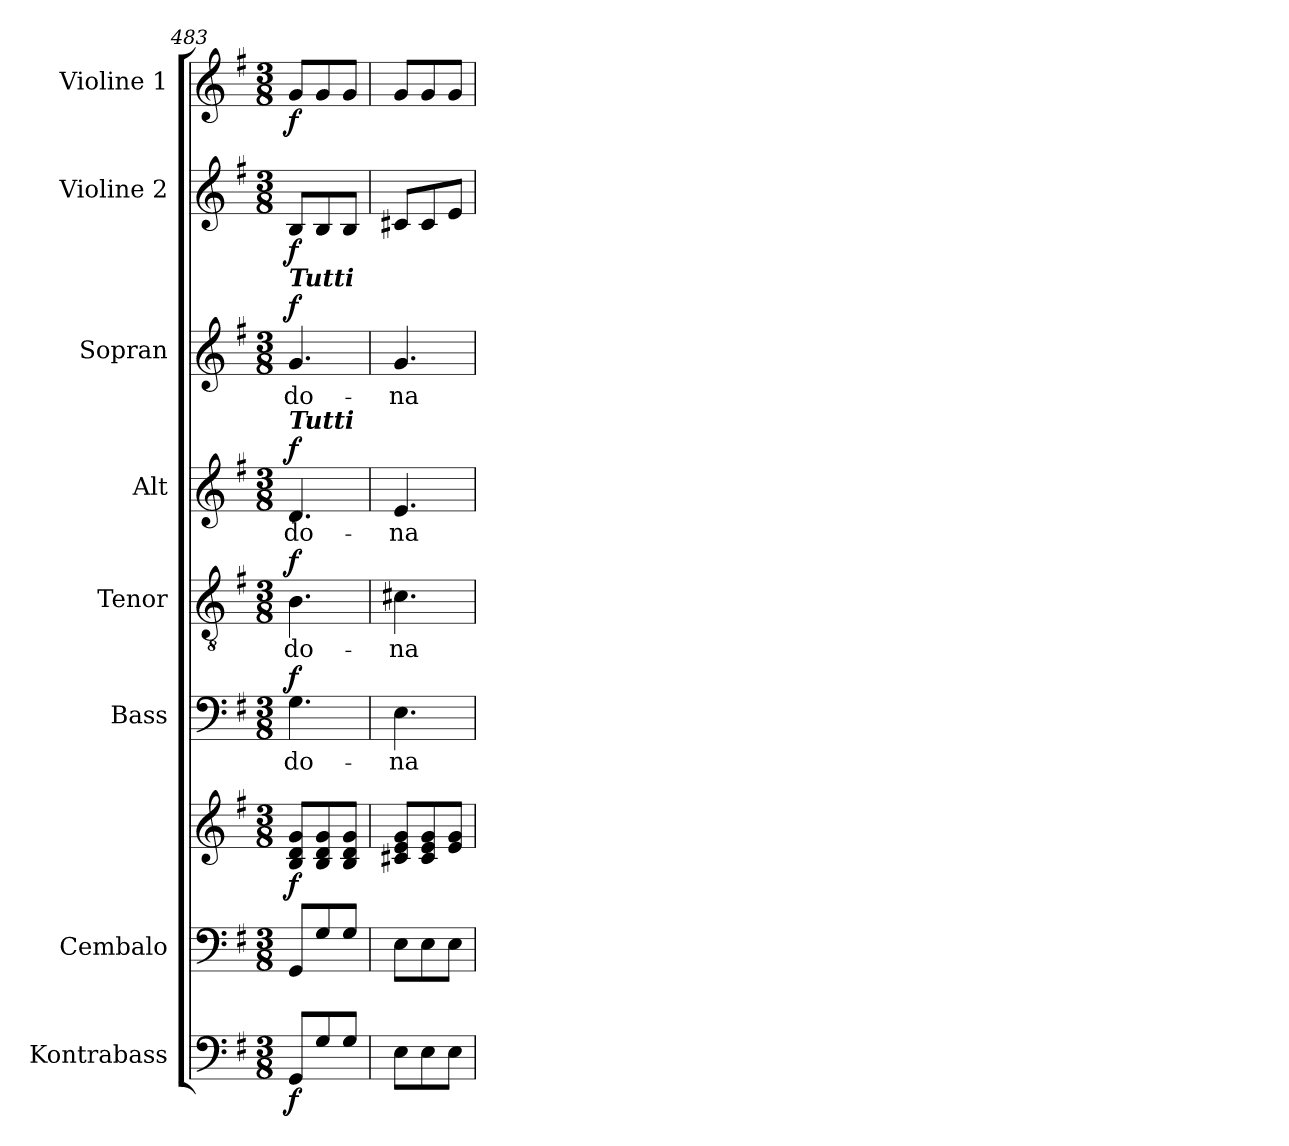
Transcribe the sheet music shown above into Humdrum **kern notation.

**kern	**dynam	**kern	**kern	**dynam	**kern	**text	**dynam	**kern	**text	**dynam	**kern	**text	**dynam	**kern	**text	**dynam	**kern	**dynam	**kern	**dynam
*part8	*part8	*part7	*part7	*part7	*part6	*part6	*part6	*part5	*part5	*part5	*part4	*part4	*part4	*part3	*part3	*part3	*part2	*part2	*part1	*part1
*staff9	*staff9	*staff8	*staff7	*staff7/8	*staff6	*staff6	*staff6	*staff5	*staff5	*staff5	*staff4	*staff4	*staff4	*staff3	*staff3	*staff3	*staff2	*staff2	*staff1	*staff1
*I"Kontrabass	*	*I"Cembalo	*	*	*I"Bass	*	*	*I"Tenor	*	*	*I"Alt	*	*	*I"Sopran	*	*	*I"Violine 2	*	*I"Violine 1	*
*I'Kb.	*	*I'Cemb.	*	*	*I'B.	*	*	*I'T.	*	*	*I'A.	*	*	*I'S.	*	*	*I'Vl. 2	*	*I'Vl. 1	*
*clefF4	*	*clefF4	*clefG2	*	*clefF4	*	*	*clefGv2	*	*	*clefG2	*	*	*clefG2	*	*	*clefG2	*	*clefG2	*
*ITrd7c12	*	*	*	*	*	*	*	*	*	*	*	*	*	*	*	*	*	*	*	*
*k[f#]	*	*k[f#]	*k[f#]	*	*k[f#]	*	*	*k[f#]	*	*	*k[f#]	*	*	*k[f#]	*	*	*k[f#]	*	*k[f#]	*
*G:	*	*G:	*G:	*	*G:	*	*	*G:	*	*	*G:	*	*	*G:	*	*	*G:	*	*G:	*
*M3/8	*	*M3/8	*M3/8	*	*M3/8	*	*	*M3/8	*	*	*M3/8	*	*	*M3/8	*	*	*M3/8	*	*M3/8	*
=483	=483	=483	=483	=483	=483	=483	=483	=483	=483	=483	=483	=483	=483	=483	=483	=483	=483	=483	=483	=483
!	!	!	!	!	!	!	!	!	!	!	!	!	!	!LO:TX:a:Bi:t=Tutti	!	!	!	!	!	!
!	!	!	!	!	!	!	!	!	!	!	!LO:TX:a:Bi:t=Tutti	!	!	!	!	!	!	!	!	!
!	!LO:DY:b	!	!	!LO:DY:b	!	!LO:LY:b	!LO:DY:a	!	!LO:LY:b	!LO:DY:a	!	!LO:LY:b	!LO:DY:a	!	!LO:LY:b	!LO:DY:a	!	!LO:DY:b	!	!LO:DY:b
8GGG/L	f	8GG/L	8B/ 8d/ 8g/L	f	4.G\	do-	f	4.B\	do-	f	4.d/	do-	f	4.g/	do-	f	8B/L	f	8g/L	f
8GG/	.	8G/	8B/ 8d/ 8g/	.	.	.	.	.	.	.	.	.	.	.	.	.	8B/	.	8g/	.
8GG/J	.	8G/J	8B/ 8d/ 8g/J	.	.	.	.	.	.	.	.	.	.	.	.	.	8B/J	.	8g/J	.
=484	=484	=484	=484	=484	=484	=484	=484	=484	=484	=484	=484	=484	=484	=484	=484	=484	=484	=484	=484	=484
!	!	!	!	!	!	!LO:LY:b	!	!	!LO:LY:b	!	!	!LO:LY:b	!	!	!LO:LY:b	!	!	!	!	!
8EE\L	.	8E\L	8c#X/ 8e/ 8g/L	.	4.E\	-na	.	4.c#X\	-na	.	4.e/	-na	.	4.g/	-na	.	8c#X/L	.	8g/L	.
8EE\	.	8E\	8c#/ 8e/ 8g/	.	.	.	.	.	.	.	.	.	.	.	.	.	8c#/	.	8g/	.
8EE\J	.	8E\J	8e/ 8g/J	.	.	.	.	.	.	.	.	.	.	.	.	.	8e/J	.	8g/J	.
=	=	=	=	=	=	=	=	=	=	=	=	=	=	=	=	=	=	=	=	=
*-	*-	*-	*-	*-	*-	*-	*-	*-	*-	*-	*-	*-	*-	*-	*-	*-	*-	*-	*-	*-
